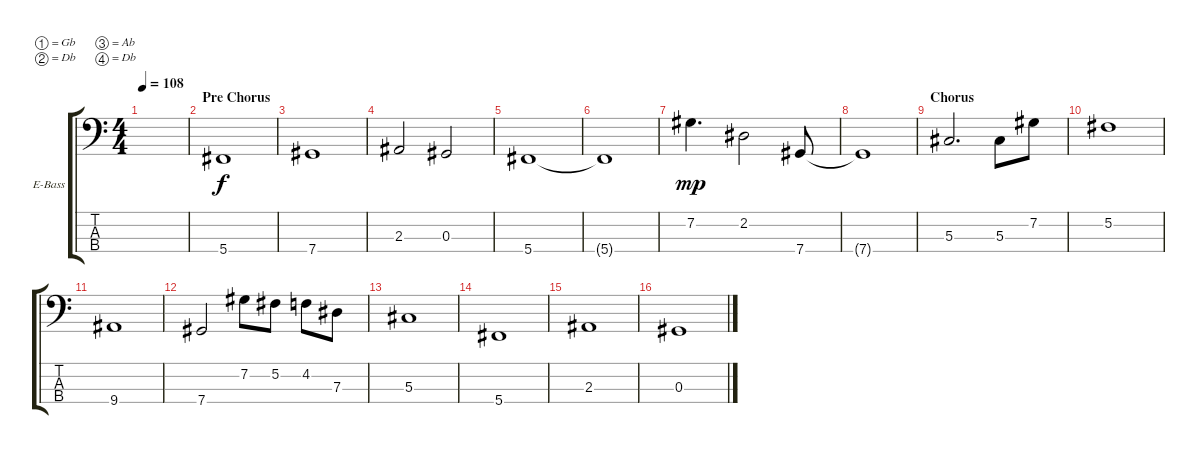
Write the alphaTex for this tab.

\defaultSystemsLayout 4
\bracketExtendMode groupsimilarinstruments
\firstSystemTrackNameOrientation horizontal
\otherSystemsTrackNameOrientation horizontal
\track ("Electric Bass" "E-Bass") {instrument electricbassfinger}
\staff {score tabs}
\tuning (Gb2 Db2 Ab1 Db1)
\ts (4 4)
\tempo 108
\clef f4
\ks c
|
\section ("" "Pre Chorus")
5.4.1 |
7.4.1 |
2.3.2 0.3.2 |
5.4.1 |
5.4{t}.1 |
7.2.4{d dy mp} 2.2.2 7.4.8 |
7.4{t}.1 |
\section ("" "Chorus")
5.3.2{d} 5.3.8 7.2.8 |
5.2.1 |
9.4.1 |
7.4.2 7.2.8 5.2.8 4.2.8 7.3.8 |
5.3.1 |
5.4.1 |
2.3.1 |
0.3.1
